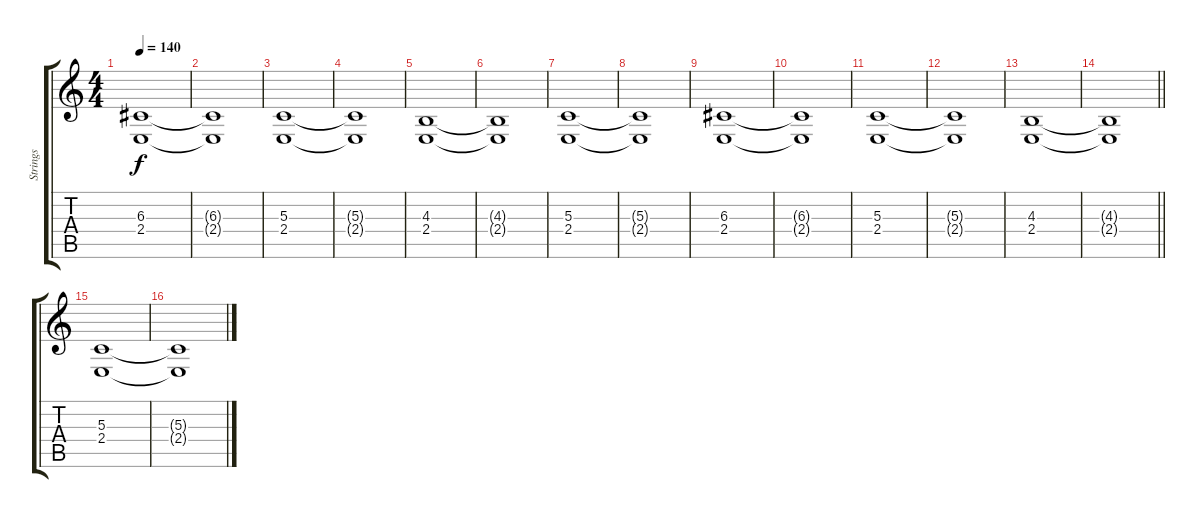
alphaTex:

\track ("Strings" "Strings") {instrument stringensemble1}
\staff {score tabs}
\tuning (E4 B3 G3 D3 A2 E2) {hide}
\ts (4 4)
\tempo 140
\clef g2
\ks c
(6.3 2.4).1{dy f} |
(6.3{t} 2.4{t}).1 |
(5.3 2.4).1 |
(5.3{t} 2.4{t}).1 |
(4.3 2.4).1{volume 16 instrument tremolostrings} |
(4.3{t} 2.4{t}).1 |
(5.3 2.4).1 |
(5.3{t} 2.4{t}).1 |
(6.3 2.4).1 |
(6.3{t} 2.4{t}).1 |
(5.3 2.4).1 |
(5.3{t} 2.4{t}).1 |
(4.3 2.4).1{volume 16 instrument tremolostrings} |
\barLineRight lightlight
(4.3{t} 2.4{t}).1 |
\section ("" "")
(5.3 2.4).1 |
(5.3{t} 2.4{t}).1
